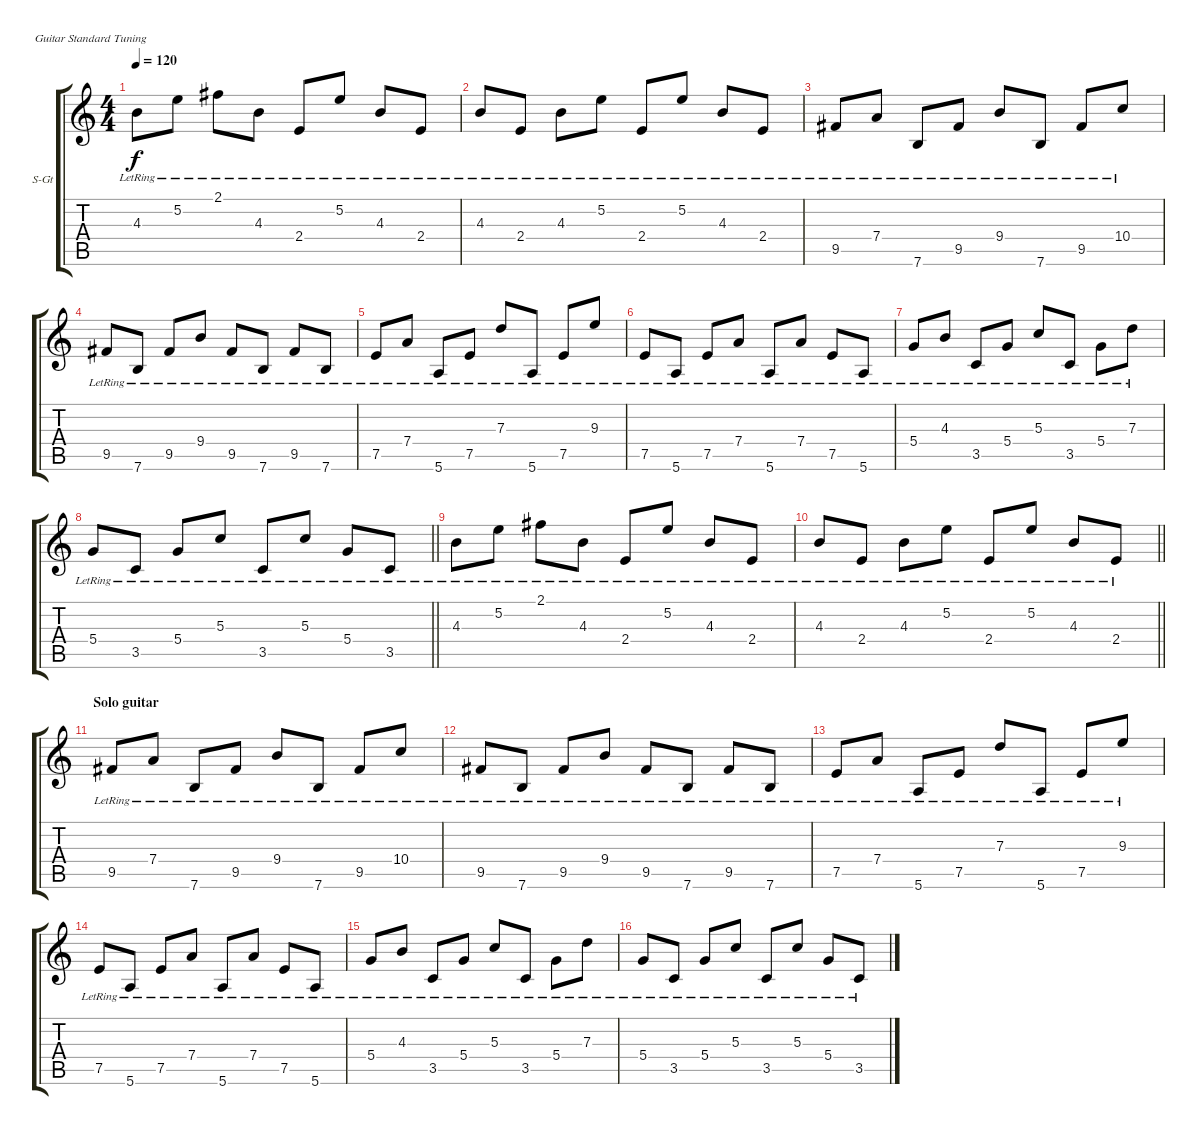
\bracketExtendMode groupsimilarinstruments
\firstSystemTrackNameOrientation horizontal
\otherSystemsTrackNameOrientation horizontal
\track ("guitar acoustic (Anton Melichov)" "S-Gt") {instrument acousticguitarsteel}
\staff {score tabs}
\tuning (E4 B3 G3 D3 A2 E2)
\ts (4 4)
\tempo 120
\clef g2
\ks c
4.3{lr}.8{dy f} 5.2{lr}.8 2.1{lr}.8 4.3{lr}.8 2.4{lr}.8 5.2{lr}.8 4.3{lr}.8 2.4{lr}.8 |
4.3{lr}.8 2.4{lr}.8 4.3{lr}.8 5.2{lr}.8 2.4{lr}.8 5.2{lr}.8 4.3{lr}.8 2.4{lr}.8 |
9.5{lr}.8 7.4{lr}.8 7.6{lr}.8 9.5{lr}.8 9.4{lr}.8 7.6{lr}.8 9.5{lr}.8 10.4{lr}.8 |
9.5{lr}.8 7.6{lr}.8 9.5{lr}.8 9.4{lr}.8 9.5{lr}.8 7.6{lr}.8 9.5{lr}.8 7.6{lr}.8 |
7.5{lr}.8 7.4{lr}.8 5.6{lr}.8 7.5{lr}.8 7.3{lr}.8 5.6{lr}.8 7.5{lr}.8 9.3{lr}.8 |
7.5{lr}.8 5.6{lr}.8 7.5{lr}.8 7.4{lr}.8 5.6{lr}.8 7.4{lr}.8 7.5{lr}.8 5.6{lr}.8 |
5.4{lr}.8 4.3{lr}.8 3.5{lr}.8 5.4{lr}.8 5.3{lr}.8 3.5{lr}.8 5.4{lr}.8 7.3{lr}.8 |
\barLineRight lightlight
5.4{lr}.8 3.5{lr}.8 5.4{lr}.8 5.3{lr}.8 3.5{lr}.8 5.3{lr}.8 5.4{lr}.8 3.5{lr}.8 |
4.3{lr}.8 5.2{lr}.8 2.1{lr}.8 4.3{lr}.8 2.4{lr}.8 5.2{lr}.8 4.3{lr}.8 2.4{lr}.8 |
\barLineRight lightlight
4.3{lr}.8 2.4{lr}.8 4.3{lr}.8 5.2{lr}.8 2.4{lr}.8 5.2{lr}.8 4.3{lr}.8 2.4{lr}.8 |
\section ("" "Solo guitar")
9.5{lr}.8 7.4{lr}.8 7.6{lr}.8 9.5{lr}.8 9.4{lr}.8 7.6{lr}.8 9.5{lr}.8 10.4{lr}.8 |
9.5{lr}.8 7.6{lr}.8 9.5{lr}.8 9.4{lr}.8 9.5{lr}.8 7.6{lr}.8 9.5{lr}.8 7.6{lr}.8 |
7.5{lr}.8 7.4{lr}.8 5.6{lr}.8 7.5{lr}.8 7.3{lr}.8 5.6{lr}.8 7.5{lr}.8 9.3{lr}.8 |
7.5{lr}.8 5.6{lr}.8 7.5{lr}.8 7.4{lr}.8 5.6{lr}.8 7.4{lr}.8 7.5{lr}.8 5.6{lr}.8 |
5.4{lr}.8 4.3{lr}.8 3.5{lr}.8 5.4{lr}.8 5.3{lr}.8 3.5{lr}.8 5.4{lr}.8 7.3{lr}.8 |
5.4{lr}.8 3.5{lr}.8 5.4{lr}.8 5.3{lr}.8 3.5{lr}.8 5.3{lr}.8 5.4{lr}.8 3.5{lr}.8
